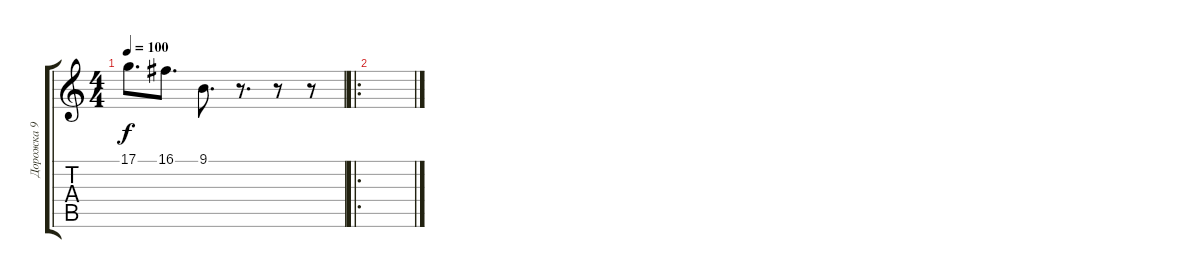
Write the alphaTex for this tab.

\track ("Дорожка 9" "Дорожка 9") {instrument fx5brightness}
\staff {score tabs}
\tuning (D4 A3 F3 C3 G2 D2) {hide}
\ts (4 4)
\tempo 100
\clef g2
\ks c
17.1.8{d dy f} 16.1.8{d} 9.1.8{d} r.8{d} r.8 r.8 |
\ro
